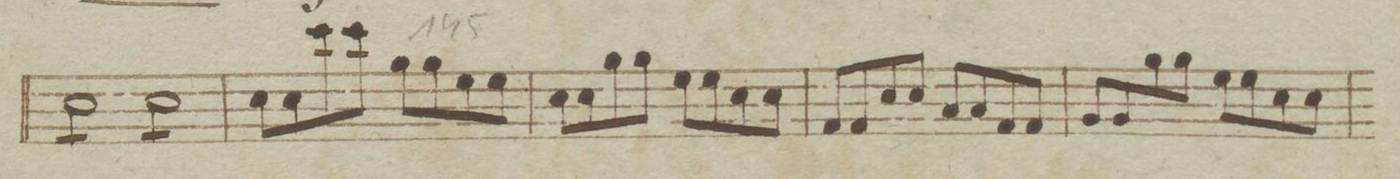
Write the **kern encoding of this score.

**kern	**dynam
*I"Fagotto Primo.	*
*clefF4	*
*k[b-e-a-]	*
*met(c)	*
*M4/4	*
8E-\L	.
8E-\	.
8E-\	.
8E-\J	.
8E-\L	.
8E-\	.
8E-\	.
8E-\J	.
*Xtremolo	*
=141	=141
8E-\L	.
8E-\	.
8e-\	.
8e-\J	.
8B-\L	.
8B-\	.
8G\	.
8G\J	.
=142	=142
8E-\L	.
8E-\	.
8B-\	.
8B-\J	.
8G\L	.
8G\	.
8E-\	.
8E-\J	.
=143	=143
8AA-/L	.
8AA-/	.
8E-/	.
8E-/J	.
8C/L	.
8C/	.
8AA-/	.
8AA-/J	.
=144	=144
8BB-\L	.
8BB-/	.
8B-/	.
8B-\J	.
8G\L	.
8G\	.
8E-\	.
8E-\J	.
=145	=145
*-	*-
